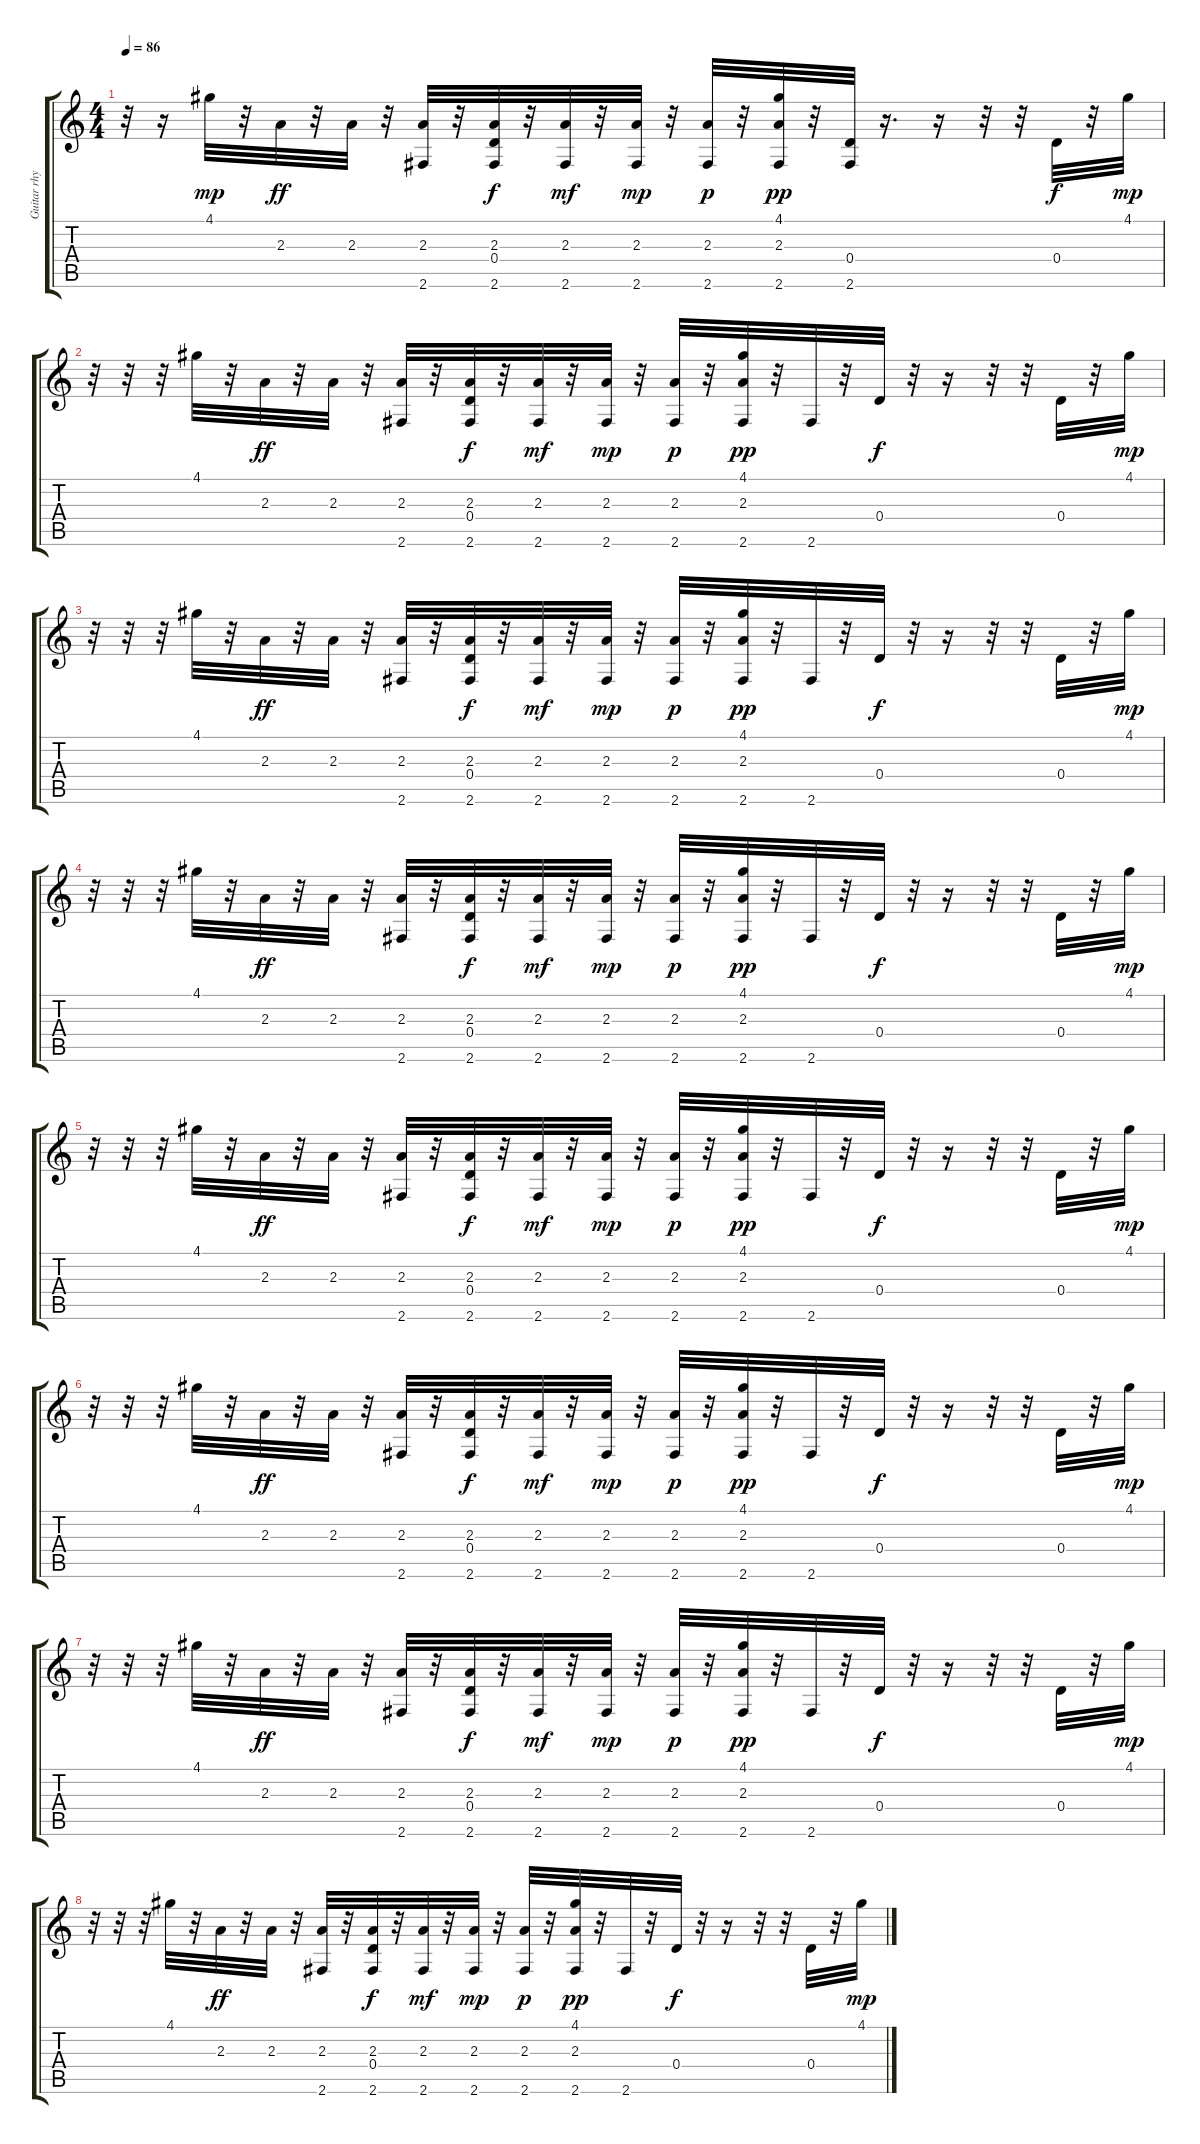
\track ("Guitar rhythm Echo" "Guitar rhy") {instrument overdrivenguitar}
\staff {score tabs}
\tuning (E4 B3 G3 D3 A2 E2) {hide}
\ts (4 4)
\tempo 86
\clef g2
\ks c
r.32{dy p} r.16 4.1.32{dy mp} r.32 2.3.32{dy ff} r.32 2.3.32 r.32 (2.3 2.6).32 r.32 (2.3 0.4 2.6).32{dy f} r.32 (2.3 2.6).32{dy mf} r.32 (2.3 2.6).32{dy mp} r.32 (2.3 2.6).32{dy p} r.32 (4.1 2.3 2.6).32{dy pp} r.32 (0.4 2.6).32 r.16{d} r.16 r.32 r.32 0.4.32{dy f} r.32 4.1.32{dy mp} |
r.32 r.32 r.32 4.1.32 r.32 2.3.32{dy ff} r.32 2.3.32 r.32 (2.3 2.6).32 r.32 (2.3 0.4 2.6).32{dy f} r.32 (2.3 2.6).32{dy mf} r.32 (2.3 2.6).32{dy mp} r.32 (2.3 2.6).32{dy p} r.32 (4.1 2.3 2.6).32{dy pp} r.32 2.6.32 r.32 0.4.32{dy f} r.32 r.16 r.32 r.32 0.4.32 r.32 4.1.32{dy mp} |
r.32 r.32 r.32 4.1.32 r.32 2.3.32{dy ff} r.32 2.3.32 r.32 (2.3 2.6).32 r.32 (2.3 0.4 2.6).32{dy f} r.32 (2.3 2.6).32{dy mf} r.32 (2.3 2.6).32{dy mp} r.32 (2.3 2.6).32{dy p} r.32 (4.1 2.3 2.6).32{dy pp} r.32 2.6.32 r.32 0.4.32{dy f} r.32 r.16 r.32 r.32 0.4.32 r.32 4.1.32{dy mp} |
r.32 r.32 r.32 4.1.32 r.32 2.3.32{dy ff} r.32 2.3.32 r.32 (2.3 2.6).32 r.32 (2.3 0.4 2.6).32{dy f} r.32 (2.3 2.6).32{dy mf} r.32 (2.3 2.6).32{dy mp} r.32 (2.3 2.6).32{dy p} r.32 (4.1 2.3 2.6).32{dy pp} r.32 2.6.32 r.32 0.4.32{dy f} r.32 r.16 r.32 r.32 0.4.32 r.32 4.1.32{dy mp} |
r.32 r.32 r.32 4.1.32 r.32 2.3.32{dy ff} r.32 2.3.32 r.32 (2.3 2.6).32 r.32 (2.3 0.4 2.6).32{dy f} r.32 (2.3 2.6).32{dy mf} r.32 (2.3 2.6).32{dy mp} r.32 (2.3 2.6).32{dy p} r.32 (4.1 2.3 2.6).32{dy pp} r.32 2.6.32 r.32 0.4.32{dy f} r.32 r.16 r.32 r.32 0.4.32 r.32 4.1.32{dy mp} |
r.32 r.32 r.32 4.1.32 r.32 2.3.32{dy ff} r.32 2.3.32 r.32 (2.3 2.6).32 r.32 (2.3 0.4 2.6).32{dy f} r.32 (2.3 2.6).32{dy mf} r.32 (2.3 2.6).32{dy mp} r.32 (2.3 2.6).32{dy p} r.32 (4.1 2.3 2.6).32{dy pp} r.32 2.6.32 r.32 0.4.32{dy f} r.32 r.16 r.32 r.32 0.4.32 r.32 4.1.32{dy mp} |
r.32 r.32 r.32 4.1.32 r.32 2.3.32{dy ff} r.32 2.3.32 r.32 (2.3 2.6).32 r.32 (2.3 0.4 2.6).32{dy f} r.32 (2.3 2.6).32{dy mf} r.32 (2.3 2.6).32{dy mp} r.32 (2.3 2.6).32{dy p} r.32 (4.1 2.3 2.6).32{dy pp} r.32 2.6.32 r.32 0.4.32{dy f} r.32 r.16 r.32 r.32 0.4.32 r.32 4.1.32{dy mp} |
r.32 r.32 r.32 4.1.32 r.32 2.3.32{dy ff} r.32 2.3.32 r.32 (2.3 2.6).32 r.32 (2.3 0.4 2.6).32{dy f} r.32 (2.3 2.6).32{dy mf} r.32 (2.3 2.6).32{dy mp} r.32 (2.3 2.6).32{dy p} r.32 (4.1 2.3 2.6).32{dy pp} r.32 2.6.32 r.32 0.4.32{dy f} r.32 r.16 r.32 r.32 0.4.32 r.32 4.1.32{dy mp}
